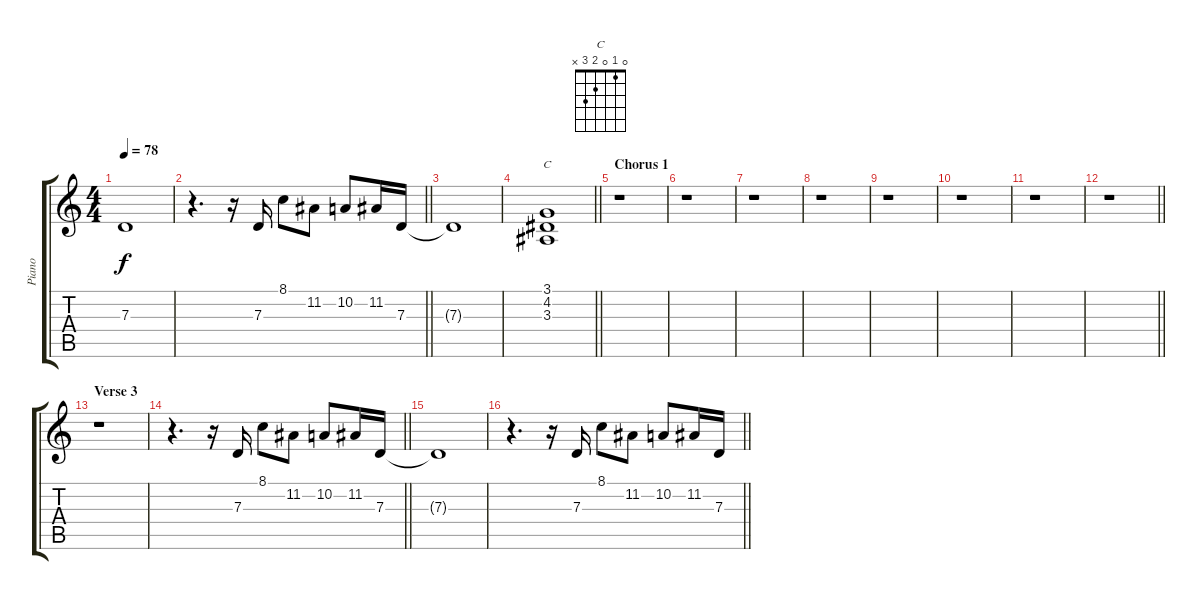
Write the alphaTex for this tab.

\track ("Piano" "Piano") {instrument acousticgrandpiano}
\staff {score tabs}
\tuning (E4 B3 G3 D3 A2 E2) {hide}
\chord ("C" 0 1 0 2 3 x)
\ts (4 4)
\tempo 78
\clef g2
\ks c
7.3{t}.1{dy f} |
\barLineRight lightlight
r.4{d} r.16 7.3.16 8.1.8 11.2.8 10.2.8 11.2.16 7.3.16 |
7.3{t}.1 |
\barLineRight lightlight
(3.1 4.2 3.3).1{ch "C"} |
\section ("" "Chorus 1")
r.1 |
r.1 |
r.1 |
r.1 |
r.1 |
r.1 |
r.1 |
\barLineRight lightlight
r.1 |
\section ("" "Verse 3")
r.1{volume 16 instrument acousticgrandpiano} |
\barLineRight lightlight
r.4{d} r.16 7.3.16 8.1.8 11.2.8 10.2.8 11.2.16 7.3.16 |
7.3{t}.1 |
\barLineRight lightlight
r.4{d} r.16 7.3.16 8.1.8 11.2.8 10.2.8 11.2.16 7.3.16
